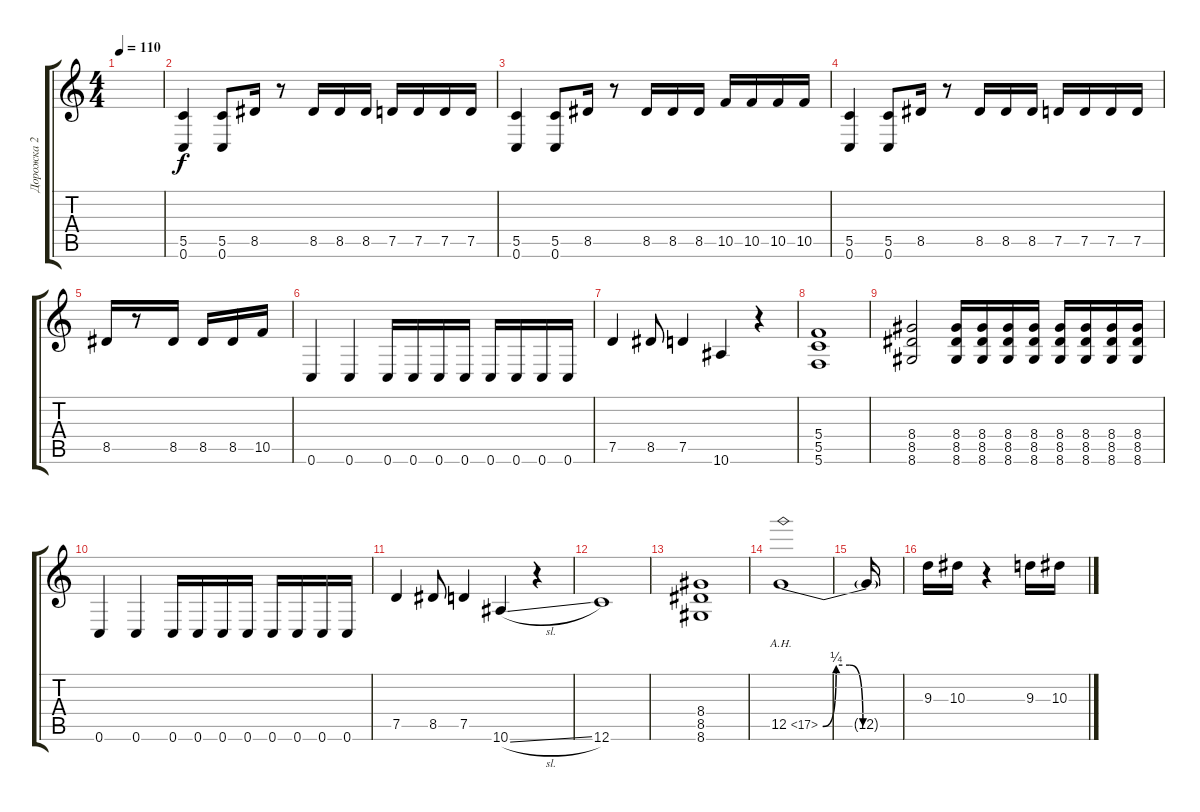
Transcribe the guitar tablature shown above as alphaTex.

\track ("Дорожка 2" "Дорожка 2") {instrument distortionguitar}
\staff {score tabs}
\tuning (D4 A3 F3 C3 G2 C2) {hide}
\ts (4 4)
\tempo 110
\clef g2
\ks c
|
(5.5 0.6).4 (5.5 0.6).8 8.5.16 r.8 8.5.16 8.5.16 8.5.16 7.5.16 7.5.16 7.5.16 7.5.16 |
(5.5 0.6).4 (5.5 0.6).8 8.5.16 r.8 8.5.16 8.5.16 8.5.16 10.5.16 10.5.16 10.5.16 10.5.16 |
(5.5 0.6).4 (5.5 0.6).8 8.5.16 r.8 8.5.16 8.5.16 8.5.16 7.5.16 7.5.16 7.5.16 7.5.16 |
8.5.16 r.8 8.5.16 8.5.16 8.5.16 10.5.16 |
0.6.4 0.6.4 0.6.16 0.6.16 0.6.16 0.6.16 0.6.16 0.6.16 0.6.16 0.6.16 |
7.5.4 8.5.8 7.5.4 10.6.4 r.4 |
(5.4 5.5 5.6).1 |
(8.4 8.5 8.6).2 (8.4 8.5 8.6).16 (8.4 8.5 8.6).16 (8.4 8.5 8.6).16 (8.4 8.5 8.6).16 (8.4 8.5 8.6).16 (8.4 8.5 8.6).16 (8.4 8.5 8.6).16 (8.4 8.5 8.6).16 |
0.6.4 0.6.4 0.6.16 0.6.16 0.6.16 0.6.16 0.6.16 0.6.16 0.6.16 0.6.16 |
7.5.4 8.5.8 7.5.4 10.6{sl}.4 r.4 |
12.6.1 |
(8.4 8.5 8.6).1 |
12.5{be (custom 0 0 10 1 20 1 30 0 60 0) ah 5}.1 |
12.5{t}.16 |
9.3.16 10.3.16 r.4 9.3.16 10.3.16
